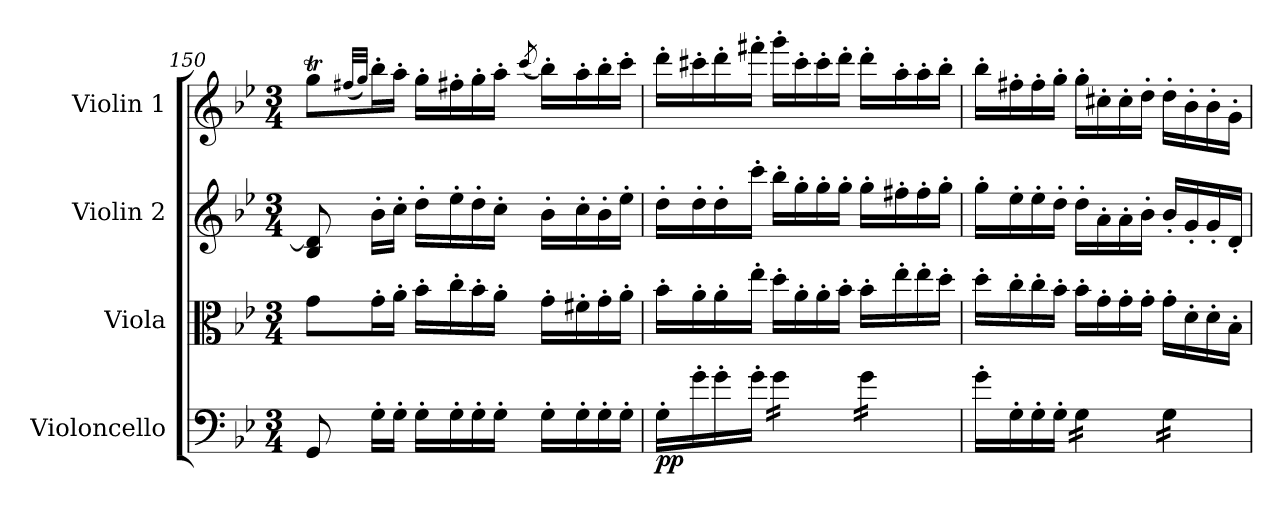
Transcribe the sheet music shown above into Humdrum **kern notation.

**kern	**dynam	**kern	**dynam	**kern	**dynam	**kern	**dynam
*part4	*part4	*part3	*part3	*part2	*part2	*part1	*part1
*staff4	*staff4	*staff3	*staff3	*staff2	*staff2	*staff1	*staff1
*I"Violoncello	*	*I"Viola	*	*I"Violin 2	*	*I"Violin 1	*
*I'Vc	*	*I'Vla	*	*I'Vln	*	*I'Vln	*
!!LO:LB:g=z
*clefF4	*	*clefC3	*	*clefG2	*	*clefG2	*
*k[b-e-]	*	*k[b-e-]	*	*k[b-e-]	*	*k[b-e-]	*
*M3/4	*	*M3/4	*	*M3/4	*	*M3/4	*
=150	=150	=150	=150	=150	=150	=150	=150
!	!	!	!	!	!	!	!LO:DY:b
!	!	!	!	!	!	!	!LO:DY:n=1:b
8GG/	.	8g\L	.	8B-/ 8d/]	.	8ggT\L	pp other-dynamics
.	.	.	.	.	.	(32qff#X/LLL	.
.	.	.	.	.	.	32qgg/JJJ)	.
!	!LO:DY:b	!	!	!	!	!	!
!	!LO:DY:n=1:b	!	!LO:DY:b	!	!	!	!
!	!	!	!LO:DY:n=1:b	!	!LO:DY:b	!	!
!	!	!	!	!	!LO:DY:n=1:b	!	!
16G'\LL	pp other-dynamics	16g'\L	pp other-dynamics	16b-'\LL	pp other-dynamics	16bb-'\L	.
16G'\JJ	.	16a'\JJ	.	16cc'\JJ	.	16aa'\JJ	.
16G'\LL	.	16b-'\LL	.	16dd'\LL	.	16gg'\LL	.
16G'\	.	16cc'\	.	16ee-'\	.	16ff#X'\	.
16G'\	.	16b-'\	.	16dd'\	.	16gg'\	.
16G'\JJ	.	16a'\JJ	.	16cc'\JJ	.	16aa'\JJ	.
.	.	.	.	.	.	(8qccc/	.
16G'\LL	.	16g'\LL	.	16b-'\LL	.	16bb-'\LL)	.
16G'\	.	16f#X'\	.	16cc'\	.	16aa'\	.
16G'\	.	16g'\	.	16b-'\	.	16bb-'\	.
16G'\JJ	.	16a'\JJ	.	16ee-'\JJ	.	16ccc'\JJ	.
!!LO:LB:g=z
=151	=151	=151	=151	=151	=151	=151	=151
!	!LO:DY:b	!	!	!	!	!	!
16G'\LL	pp	16b-'\LL	.	16dd'\LL	.	16ddd'\LL	.
16g'\	.	16a'\	.	16dd'\	.	16ccc#X'\	.
16g'\	.	16a'\	.	16dd'\	.	16ddd'\	.
16g'\JJ	.	16ee-'\JJ	.	16ccc'\JJ	.	16fff#X'\JJ	.
*tremolo	*	*	*	*	*	*	*
16g\LL	.	16dd'\LL	.	16bb-'\LL	.	16ggg'\LL	.
16g\	.	16a'\	.	16gg'\	.	16ccc#'\	.
16g\	.	16a'\	.	16gg'\	.	16ccc#'\	.
16g\JJ	.	16b-'\JJ	.	16gg'\JJ	.	16ddd'\JJ	.
16g\LL	.	16b-'\LL	.	16gg'\LL	.	16ddd'\LL	.
16g\	.	16ee-'\	.	16ff#X'\	.	16aa'\	.
16g\	.	16ee-'\	.	16ff#'\	.	16aa'\	.
16g\JJ	.	16dd'\JJ	.	16gg'\JJ	.	16bb-'\JJ	.
*Xtremolo	*	*	*	*	*	*	*
=152	=152	=152	=152	=152	=152	=152	=152
16g'\LL	.	16dd'\LL	.	16gg'\LL	.	16bb-'\LL	.
16G'\	.	16cc'\	.	16ee-'\	.	16ff#X'\	.
16G'\	.	16cc'\	.	16ee-'\	.	16ff#'\	.
16G'\JJ	.	16b-'\JJ	.	16dd'\JJ	.	16gg'\JJ	.
*tremolo	*	*	*	*	*	*	*
16G\LL	.	16b-'\LL	.	16dd'\LL	.	16gg'\LL	.
16G\	.	16g'\	.	16a'\	.	16cc#X'\	.
16G\	.	16g'\	.	16a'\	.	16cc#'\	.
16G\JJ	.	16g'\JJ	.	16b-'\JJ	.	16dd'\JJ	.
16G\LL	.	16g'\LL	.	16b-'/LL	.	16dd'\LL	.
16G\	.	16d'\	.	16g'/	.	16b-'\	.
16G\	.	16d'\	.	16g'/	.	16b-'\	.
16G\JJ	.	16B-'\JJ	.	16d'/JJ	.	16g'\JJ	.
*Xtremolo	*	*	*	*	*	*	*
=	=	=	=	=	=	=	=
*-	*-	*-	*-	*-	*-	*-	*-
